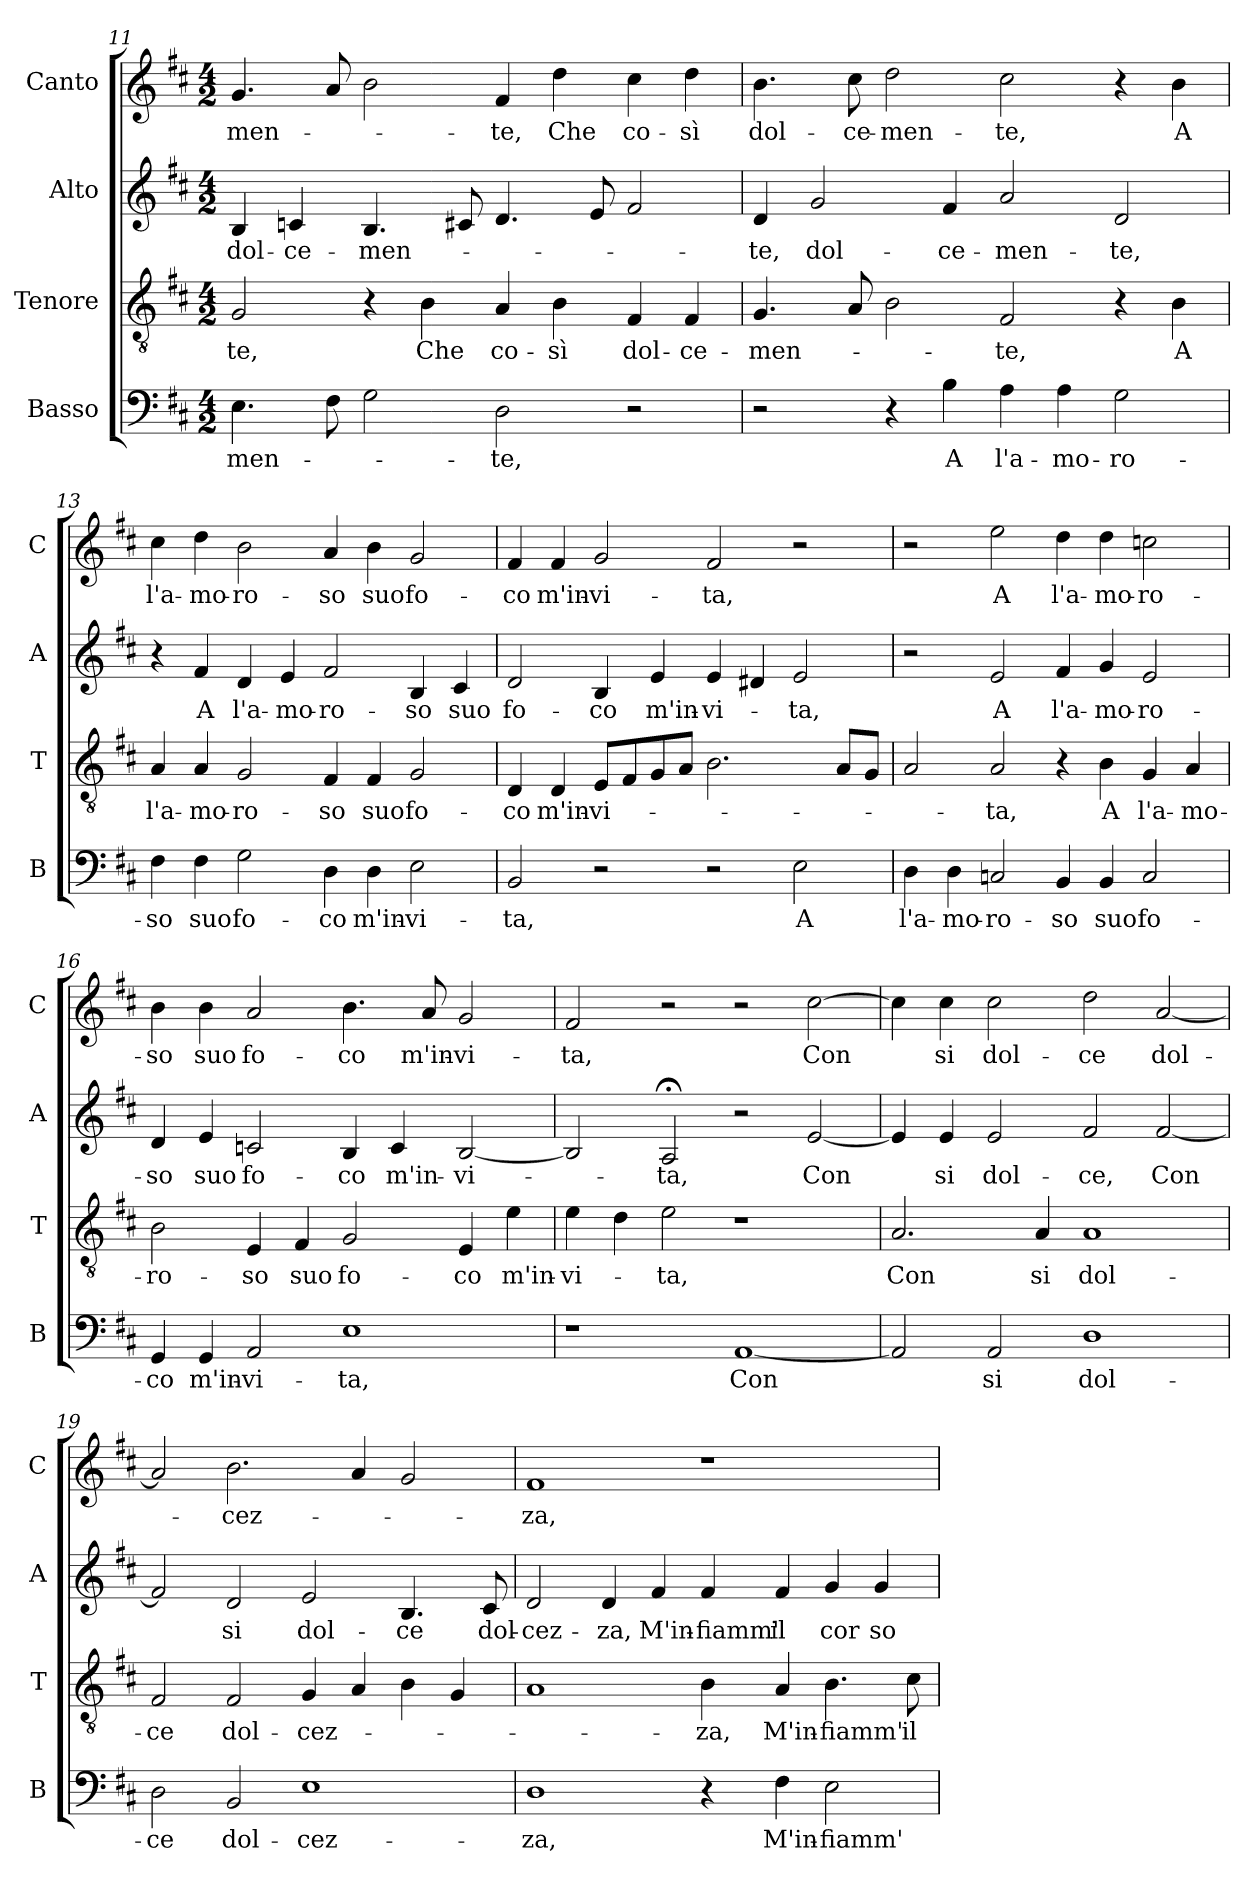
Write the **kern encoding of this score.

**kern	**text	**kern	**text	**kern	**text	**kern	**text
*part4	*part4	*part3	*part3	*part2	*part2	*part1	*part1
*staff4	*staff4	*staff3	*staff3	*staff2	*staff2	*staff1	*staff1
*I"Basso	*	*I"Tenore	*	*I"Alto	*	*I"Canto	*
*I'B	*	*I'T	*	*I'A	*	*I'C	*
*clefF4	*	*clefGv2	*	*clefG2	*	*clefG2	*
*k[f#c#]	*	*k[f#c#]	*	*k[f#c#]	*	*k[f#c#]	*
*D:	*	*D:	*	*D:	*	*D:	*
*M4/2	*	*M4/2	*	*M4/2	*	*M4/2	*
=11	=11	=11	=11	=11	=11	=11	=11
!	!LO:LY:b	!	!LO:LY:b	!	!LO:LY:b	!	!LO:LY:b
4.E\	-men-	2G/	-te,	4B/	dol-	4.g/	-men-
!	!	!	!	!	!LO:LY:b	!	!
.	.	.	.	4cn/	-ce-	.	.
8F#\	.	.	.	.	.	8a/	.
!	!	!	!	!	!LO:LY:b	!	!
2G\	.	4r	.	4.B/	-men-	2b\	.
!	!	!	!LO:LY:b	!	!	!	!
.	.	4B\	Che	.	.	.	.
.	.	.	.	8c#X/	.	.	.
!	!LO:LY:b	!	!LO:LY:b	!	!	!	!LO:LY:b
2D\	-te,	4A/	co-	4.d/	.	4f#/	-te,
!	!	!	!LO:LY:b	!	!	!	!LO:LY:b
.	.	4B\	-sì	.	.	4dd\	Che
.	.	.	.	8e/	.	.	.
!	!	!	!LO:LY:b	!	!	!	!LO:LY:b
2r	.	4F#/	dol-	2f#/	.	4cc#\	co-
!	!	!	!LO:LY:b	!	!	!	!LO:LY:b
.	.	4F#/	-ce-	.	.	4dd\	-sì
=12	=12	=12	=12	=12	=12	=12	=12
!	!	!	!LO:LY:b	!	!LO:LY:b	!	!LO:LY:b
2r	.	4.G/	-men-	4d/	-te,	4.b\	dol-
!	!	!	!	!	!LO:LY:b	!	!
.	.	.	.	2g/	dol-	.	.
!	!	!	!	!	!	!	!LO:LY:b
.	.	8A/	.	.	.	8cc#\	-ce-
!	!	!	!	!	!	!	!LO:LY:b
4r	.	2B\	.	.	.	2dd\	-men-
!	!LO:LY:b	!	!	!	!LO:LY:b	!	!
4B\	A	.	.	4f#/	-ce-	.	.
!	!LO:LY:b	!	!LO:LY:b	!	!LO:LY:b	!	!LO:LY:b
4A\	l'a-	2F#/	-te,	2a/	-men-	2cc#\	-te,
!	!LO:LY:b	!	!	!	!	!	!
4A\	-mo-	.	.	.	.	.	.
!	!LO:LY:b	!	!	!	!LO:LY:b	!	!
2G\	-ro-	4r	.	2d/	-te,	4r	.
!	!	!	!LO:LY:b	!	!	!	!LO:LY:b
.	.	4B\	A	.	.	4b\	A
!!LO:PB:g=z
=13	=13	=13	=13	=13	=13	=13	=13
!	!LO:LY:b	!	!LO:LY:b	!	!	!	!LO:LY:b
4F#\	-so	4A/	l'a-	4r	.	4cc#\	l'a-
!	!LO:LY:b	!	!LO:LY:b	!	!LO:LY:b	!	!LO:LY:b
4F#\	suo	4A/	-mo-	4f#/	A	4dd\	-mo-
!	!LO:LY:b	!	!LO:LY:b	!	!LO:LY:b	!	!LO:LY:b
2G\	fo-	2G/	-ro-	4d/	l'a-	2b\	-ro-
!	!	!	!	!	!LO:LY:b	!	!
.	.	.	.	4e/	-mo-	.	.
!	!LO:LY:b	!	!LO:LY:b	!	!LO:LY:b	!	!LO:LY:b
4D\	-co	4F#/	-so	2f#/	-ro-	4a/	-so
!	!LO:LY:b	!	!LO:LY:b	!	!	!	!LO:LY:b
4D\	m'in-	4F#/	suo	.	.	4b\	suo
!	!LO:LY:b	!	!LO:LY:b	!	!LO:LY:b	!	!LO:LY:b
2E\	-vi-	2G/	fo-	4B/	-so	2g/	fo-
!	!	!	!	!	!LO:LY:b	!	!
.	.	.	.	4c#/	suo	.	.
=14	=14	=14	=14	=14	=14	=14	=14
!	!LO:LY:b	!	!LO:LY:b	!	!LO:LY:b	!	!LO:LY:b
2BB/	-ta,	4D/	-co	2d/	fo-	4f#/	-co
!	!	!	!LO:LY:b	!	!	!	!LO:LY:b
.	.	4D/	m'in-	.	.	4f#/	m'in-
!	!	!	!LO:LY:b	!	!LO:LY:b	!	!LO:LY:b
2r	.	8E/L	-vi-	4B/	-co	2g/	-vi-
.	.	8F#/	.	.	.	.	.
!	!	!	!	!	!LO:LY:b	!	!
.	.	8G/	.	4e/	m'in-	.	.
.	.	8A/J	.	.	.	.	.
!	!	!	!	!	!LO:LY:b	!	!LO:LY:b
2r	.	2.B\	.	4e/	-vi-	2f#/	-ta,
.	.	.	.	4d#X/	.	.	.
!	!LO:LY:b	!	!	!	!LO:LY:b	!	!
2E\	A	.	.	2e/	-ta,	2r	.
.	.	8A/L	.	.	.	.	.
.	.	8G/J	.	.	.	.	.
=15	=15	=15	=15	=15	=15	=15	=15
!	!LO:LY:b	!	!	!	!	!	!
4D\	l'a-	2A/	.	2r	.	2r	.
!	!LO:LY:b	!	!	!	!	!	!
4D\	-mo-	.	.	.	.	.	.
!	!LO:LY:b	!	!LO:LY:b	!	!LO:LY:b	!	!LO:LY:b
2Cn/	-ro-	2A/	-ta,	2e/	A	2ee\	A
!	!LO:LY:b	!	!	!	!LO:LY:b	!	!LO:LY:b
4BB/	-so	4r	.	4f#/	l'a-	4dd\	l'a-
!	!LO:LY:b	!	!LO:LY:b	!	!LO:LY:b	!	!LO:LY:b
4BB/	suo	4B\	A	4g/	-mo-	4dd\	-mo-
!	!LO:LY:b	!	!LO:LY:b	!	!LO:LY:b	!	!LO:LY:b
2C/	fo-	4G/	l'a-	2e/	-ro-	2ccn\	-ro-
!	!	!	!LO:LY:b	!	!	!	!
.	.	4A/	-mo-	.	.	.	.
!!LO:LB:g=z
=16	=16	=16	=16	=16	=16	=16	=16
!	!LO:LY:b	!	!LO:LY:b	!	!LO:LY:b	!	!LO:LY:b
4GG/	-co	2B\	-ro-	4d/	-so	4b\	-so
!	!LO:LY:b	!	!	!	!LO:LY:b	!	!LO:LY:b
4GG/	m'in-	.	.	4e/	suo	4b\	suo
!	!LO:LY:b	!	!LO:LY:b	!	!LO:LY:b	!	!LO:LY:b
2AA/	-vi-	4E/	-so	2cn/	fo-	2a/	fo-
!	!	!	!LO:LY:b	!	!	!	!
.	.	4F#/	suo	.	.	.	.
!	!LO:LY:b	!	!LO:LY:b	!	!LO:LY:b	!	!LO:LY:b
1E	-ta,	2G/	fo-	4B/	-co	4.b\	-co
!	!	!	!	!	!LO:LY:b	!	!
.	.	.	.	4c/	m'in-	.	.
!	!	!	!	!	!	!	!LO:LY:b
.	.	.	.	.	.	8a/	m'in-
!	!	!	!LO:LY:b	!	!LO:LY:b	!	!LO:LY:b
.	.	4E/	-co	[2B/	-vi-	2g/	-vi-
!	!	!	!LO:LY:b	!	!	!	!
.	.	4e\	m'in-	.	.	.	.
=17	=17	=17	=17	=17	=17	=17	=17
!	!	!	!LO:LY:b	!	!	!	!LO:LY:b
1r	.	4e\	-vi-	2B/]	.	2f#/	-ta,
.	.	4d\	.	.	.	.	.
!	!	!	!LO:LY:b	!	!LO:LY:b	!	!
.	.	2e\	-ta,	2A;</	-ta,	2r	.
!	!LO:LY:b	!	!	!	!	!	!
[1AA	Con	1r	.	2r	.	2r	.
!	!	!	!	!	!LO:LY:b	!	!LO:LY:b
.	.	.	.	[2e/	Con	[2cc#\	Con
=18	=18	=18	=18	=18	=18	=18	=18
!	!	!	!LO:LY:b	!	!	!	!
2AA/]	.	2.A/	Con	4e/]	.	4cc#\]	.
!	!	!	!	!	!LO:LY:b	!	!LO:LY:b
.	.	.	.	4e/	si	4cc#\	si
!	!LO:LY:b	!	!	!	!LO:LY:b	!	!LO:LY:b
2AA/	si	.	.	2e/	dol-	2cc#\	dol-
!	!	!	!LO:LY:b	!	!	!	!
.	.	4A/	si	.	.	.	.
!	!LO:LY:b	!	!LO:LY:b	!	!LO:LY:b	!	!LO:LY:b
1D	dol-	1A	dol-	2f#/	-ce,	2dd\	-ce
!	!	!	!	!	!LO:LY:b	!	!LO:LY:b
.	.	.	.	[2f#/	Con	[2a/	dol-
!!LO:LB:g=z
=19	=19	=19	=19	=19	=19	=19	=19
!	!LO:LY:b	!	!LO:LY:b	!	!	!	!
2D\	-ce	2F#/	-ce	2f#/]	.	2a/]	.
!	!LO:LY:b	!	!LO:LY:b	!	!LO:LY:b	!	!LO:LY:b
2BB/	dol-	2F#/	dol-	2d/	si	2.b\	-cez-
!	!LO:LY:b	!	!LO:LY:b	!	!LO:LY:b	!	!
1E	-cez-	4G/	-cez-	2e/	dol-	.	.
.	.	4A/	.	.	.	4a/	.
!	!	!	!	!	!LO:LY:b	!	!
.	.	4B\	.	4.B/	-ce	2g/	.
.	.	4G/	.	.	.	.	.
!	!	!	!	!	!LO:LY:b	!	!
.	.	.	.	8c#/	dol-	.	.
=20	=20	=20	=20	=20	=20	=20	=20
!	!LO:LY:b	!	!	!	!LO:LY:b	!	!LO:LY:b
1D	-za,	1A	.	2d/	-cez-	1f#	-za,
!	!	!	!	!	!LO:LY:b	!	!
.	.	.	.	4d/	-za,	.	.
!	!	!	!	!	!LO:LY:b	!	!
.	.	.	.	4f#/	M'in-	.	.
!	!	!	!LO:LY:b	!	!LO:LY:b	!	!
4r	.	4B\	-za,	4f#/	-fiamm'	1r	.
!	!LO:LY:b	!	!LO:LY:b	!	!LO:LY:b	!	!
4F#\	M'in-	4A/	M'in-	4f#/	il	.	.
!	!LO:LY:b	!	!LO:LY:b	!	!LO:LY:b	!	!
2E\	-fiamm'	4.B\	-fiamm'	4g/	cor	.	.
!	!	!	!	!	!LO:LY:b	!	!
.	.	.	.	4g/	so-	.	.
!	!	!	!LO:LY:b	!	!	!	!
.	.	8c#\	il	.	.	.	.
=	=	=	=	=	=	=	=
*-	*-	*-	*-	*-	*-	*-	*-
